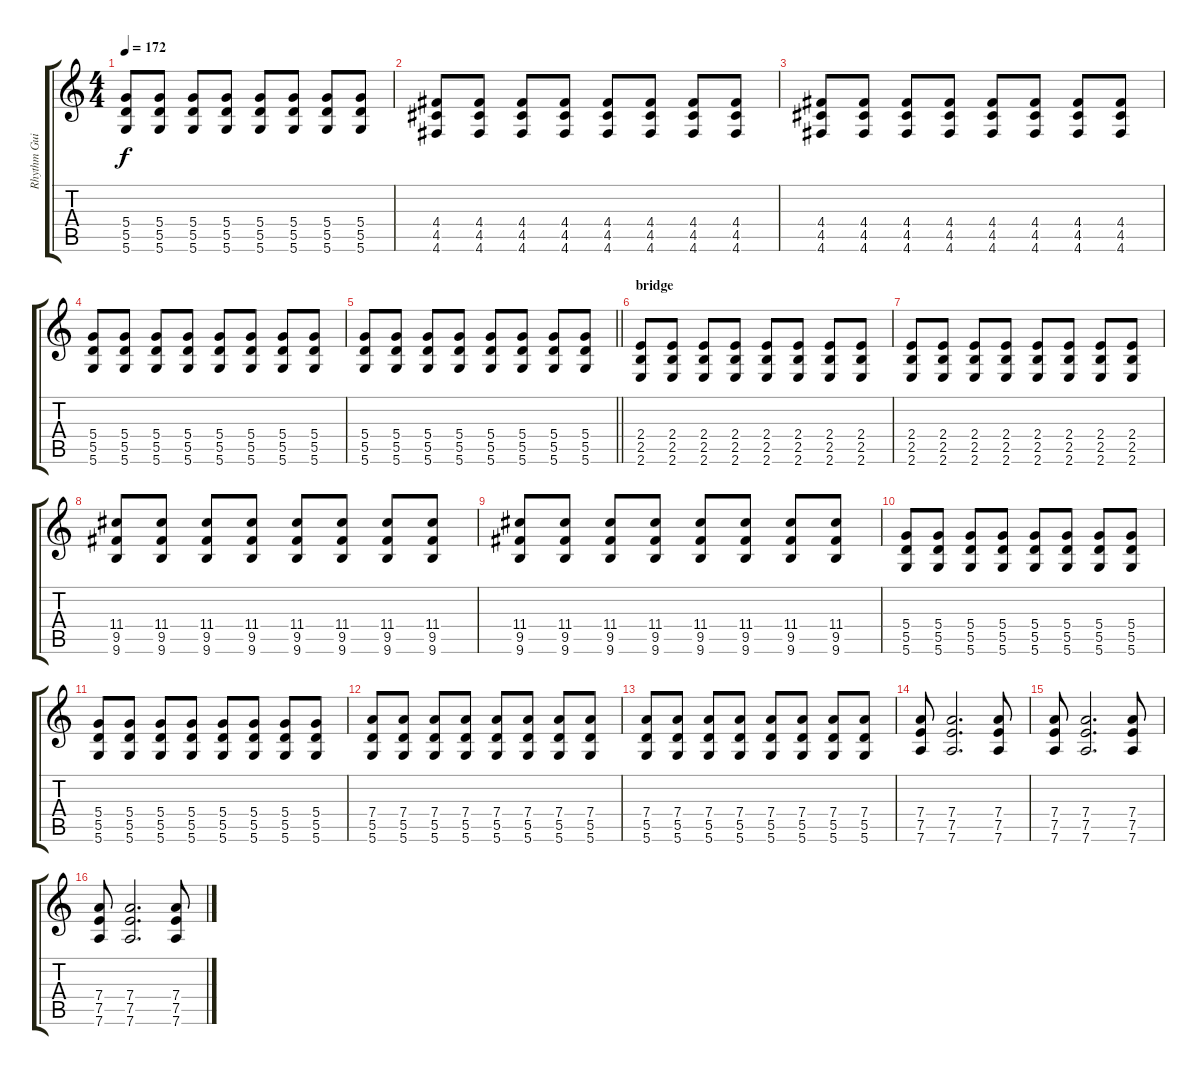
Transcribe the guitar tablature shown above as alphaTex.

\track ("Rhythm Guitar" "Rhythm Gui") {instrument distortionguitar}
\staff {score tabs}
\tuning (E4 B3 G3 D3 A2 D2) {hide}
\ts (4 4)
\tempo 172
\clef g2
\ks c
(5.4 5.5 5.6).8{dy f} (5.4 5.5 5.6).8 (5.4 5.5 5.6).8 (5.4 5.5 5.6).8 (5.4 5.5 5.6).8 (5.4 5.5 5.6).8 (5.4 5.5 5.6).8 (5.4 5.5 5.6).8 |
(4.4 4.5 4.6).8 (4.4 4.5 4.6).8 (4.4 4.5 4.6).8 (4.4 4.5 4.6).8 (4.4 4.5 4.6).8 (4.4 4.5 4.6).8 (4.4 4.5 4.6).8 (4.4 4.5 4.6).8 |
(4.4 4.5 4.6).8 (4.4 4.5 4.6).8 (4.4 4.5 4.6).8 (4.4 4.5 4.6).8 (4.4 4.5 4.6).8 (4.4 4.5 4.6).8 (4.4 4.5 4.6).8 (4.4 4.5 4.6).8 |
(5.4 5.5 5.6).8 (5.4 5.5 5.6).8 (5.4 5.5 5.6).8 (5.4 5.5 5.6).8 (5.4 5.5 5.6).8 (5.4 5.5 5.6).8 (5.4 5.5 5.6).8 (5.4 5.5 5.6).8 |
\barLineRight lightlight
(5.4 5.5 5.6).8 (5.4 5.5 5.6).8 (5.4 5.5 5.6).8 (5.4 5.5 5.6).8 (5.4 5.5 5.6).8 (5.4 5.5 5.6).8 (5.4 5.5 5.6).8 (5.4 5.5 5.6).8 |
\section ("" "bridge")
(2.4 2.5 2.6).8 (2.4 2.5 2.6).8 (2.4 2.5 2.6).8 (2.4 2.5 2.6).8 (2.4 2.5 2.6).8 (2.4 2.5 2.6).8 (2.4 2.5 2.6).8 (2.4 2.5 2.6).8 |
(2.4 2.5 2.6).8 (2.4 2.5 2.6).8 (2.4 2.5 2.6).8 (2.4 2.5 2.6).8 (2.4 2.5 2.6).8 (2.4 2.5 2.6).8 (2.4 2.5 2.6).8 (2.4 2.5 2.6).8 |
(11.4 9.5 9.6).8 (11.4 9.5 9.6).8 (11.4 9.5 9.6).8 (11.4 9.5 9.6).8 (11.4 9.5 9.6).8 (11.4 9.5 9.6).8 (11.4 9.5 9.6).8 (11.4 9.5 9.6).8 |
(11.4 9.5 9.6).8 (11.4 9.5 9.6).8 (11.4 9.5 9.6).8 (11.4 9.5 9.6).8 (11.4 9.5 9.6).8 (11.4 9.5 9.6).8 (11.4 9.5 9.6).8 (11.4 9.5 9.6).8 |
(5.4 5.5 5.6).8 (5.4 5.5 5.6).8 (5.4 5.5 5.6).8 (5.4 5.5 5.6).8 (5.4 5.5 5.6).8 (5.4 5.5 5.6).8 (5.4 5.5 5.6).8 (5.4 5.5 5.6).8 |
(5.4 5.5 5.6).8 (5.4 5.5 5.6).8 (5.4 5.5 5.6).8 (5.4 5.5 5.6).8 (5.4 5.5 5.6).8 (5.4 5.5 5.6).8 (5.4 5.5 5.6).8 (5.4 5.5 5.6).8 |
(7.4 5.5 5.6).8 (7.4 5.5 5.6).8 (7.4 5.5 5.6).8 (7.4 5.5 5.6).8 (7.4 5.5 5.6).8 (7.4 5.5 5.6).8 (7.4 5.5 5.6).8 (7.4 5.5 5.6).8 |
(7.4 5.5 5.6).8 (7.4 5.5 5.6).8 (7.4 5.5 5.6).8 (7.4 5.5 5.6).8 (7.4 5.5 5.6).8 (7.4 5.5 5.6).8 (7.4 5.5 5.6).8 (7.4 5.5 5.6).8 |
(7.4 7.5 7.6).8 (7.4 7.5 7.6).2{d} (7.4 7.5 7.6).8 |
(7.4 7.5 7.6).8 (7.4 7.5 7.6).2{d} (7.4 7.5 7.6).8 |
(7.4 7.5 7.6).8 (7.4 7.5 7.6).2{d} (7.4 7.5 7.6).8
